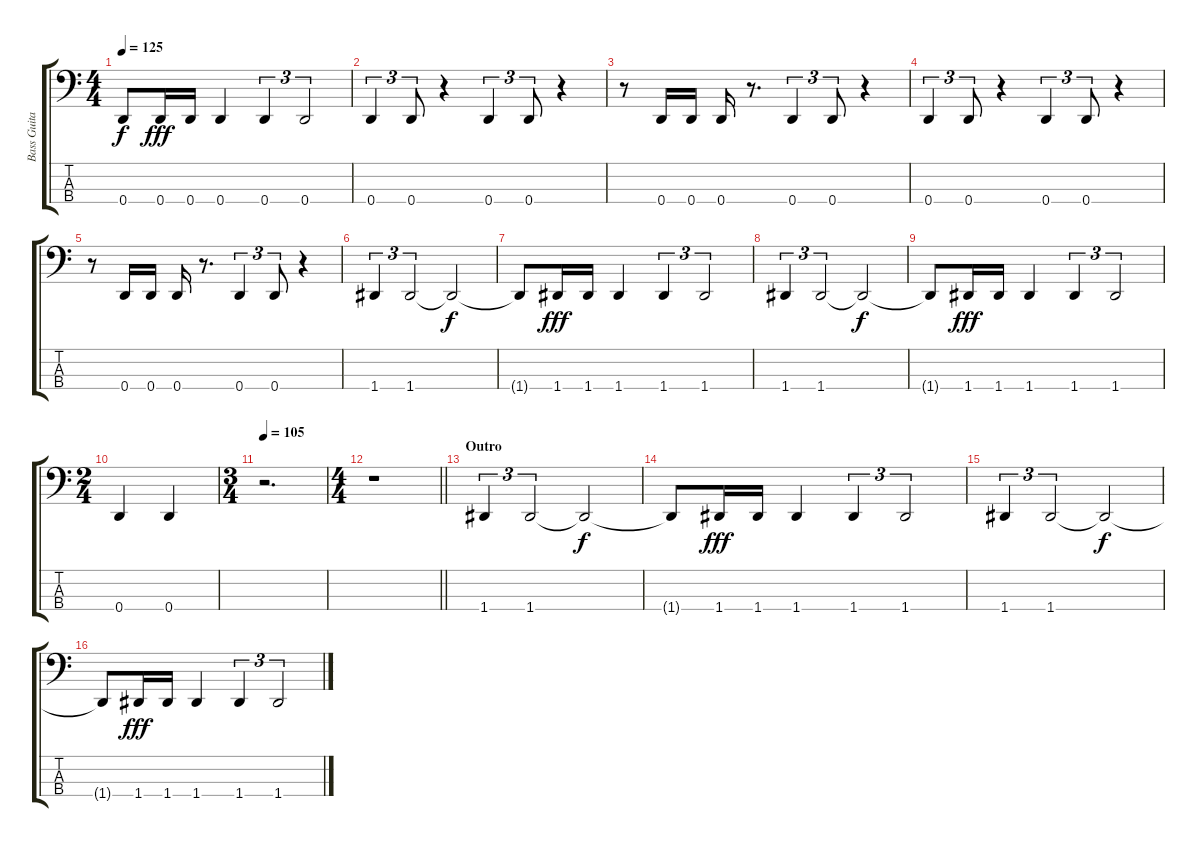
\track ("Bass Guitar" "Bass Guita") {instrument electricbassfinger}
\staff {score tabs}
\tuning (G2 D2 A1 D1) {hide}
\ts (4 4)
\tempo 125
\clef f4
\ks c
0.4{t}.8{dy f} 0.4.16{dy fff} 0.4.16 0.4.4 0.4.4{tu (3 2)} 0.4.2{tu (3 2)} |
0.4.4{tu (3 2)} 0.4.8{tu (3 2)} r.4 0.4.4{tu (3 2)} 0.4.8{tu (3 2)} r.4 |
r.8 0.4.16 0.4.16 0.4.16 r.8{d} 0.4.4{tu (3 2)} 0.4.8{tu (3 2)} r.4 |
0.4.4{tu (3 2)} 0.4.8{tu (3 2)} r.4 0.4.4{tu (3 2)} 0.4.8{tu (3 2)} r.4 |
r.8 0.4.16 0.4.16 0.4.16 r.8{d} 0.4.4{tu (3 2)} 0.4.8{tu (3 2)} r.4 |
1.4.4{tu (3 2)} 1.4.2{tu (3 2)} 1.4{t}.2{dy f} |
1.4{t}.8 1.4.16{dy fff} 1.4.16 1.4.4 1.4.4{tu (3 2)} 1.4.2{tu (3 2)} |
1.4.4{tu (3 2)} 1.4.2{tu (3 2)} 1.4{t}.2{dy f} |
1.4{t}.8 1.4.16{dy fff} 1.4.16 1.4.4 1.4.4{tu (3 2)} 1.4.2{tu (3 2)} |
\ts (2 4)
0.4.4 0.4.4 |
\ts (3 4)
\tempo 105
r.2{d} |
\ts (4 4)
\barLineRight lightlight
r.1 |
\section ("" "Outro")
1.4.4{tu (3 2)} 1.4.2{tu (3 2)} 1.4{t}.2{dy f} |
1.4{t}.8 1.4.16{dy fff} 1.4.16 1.4.4 1.4.4{tu (3 2)} 1.4.2{tu (3 2)} |
1.4.4{tu (3 2)} 1.4.2{tu (3 2)} 1.4{t}.2{dy f} |
1.4{t}.8 1.4.16{dy fff} 1.4.16 1.4.4 1.4.4{tu (3 2)} 1.4.2{tu (3 2)}
